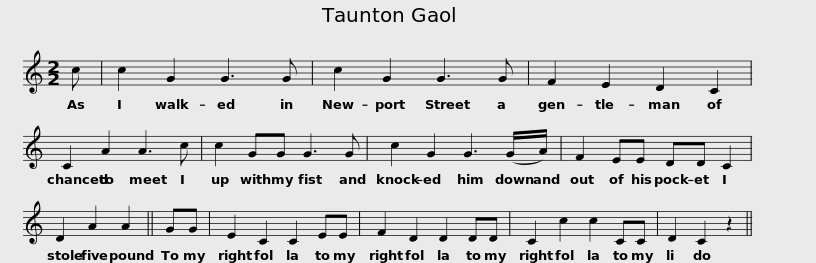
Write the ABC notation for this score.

X:1
L:1/8
M:2/2
I:linebreak $
K:C
V:1 treble
V:1
 c | c2 G2 G3 G | c2 G2 G3 G | F2 E2 D2 C2 | C2 A2 A3 c | %5
 c2 GG G3 G |$ c2 G2 G3 (G/A/) | F2 EE DD C2 | D2 A2 A2 || GG | %10
 E2 C2 C2 EE |$ F2 D2 D2 DD | C2 c2 c2 CC | D2 C2 z2 || %14
